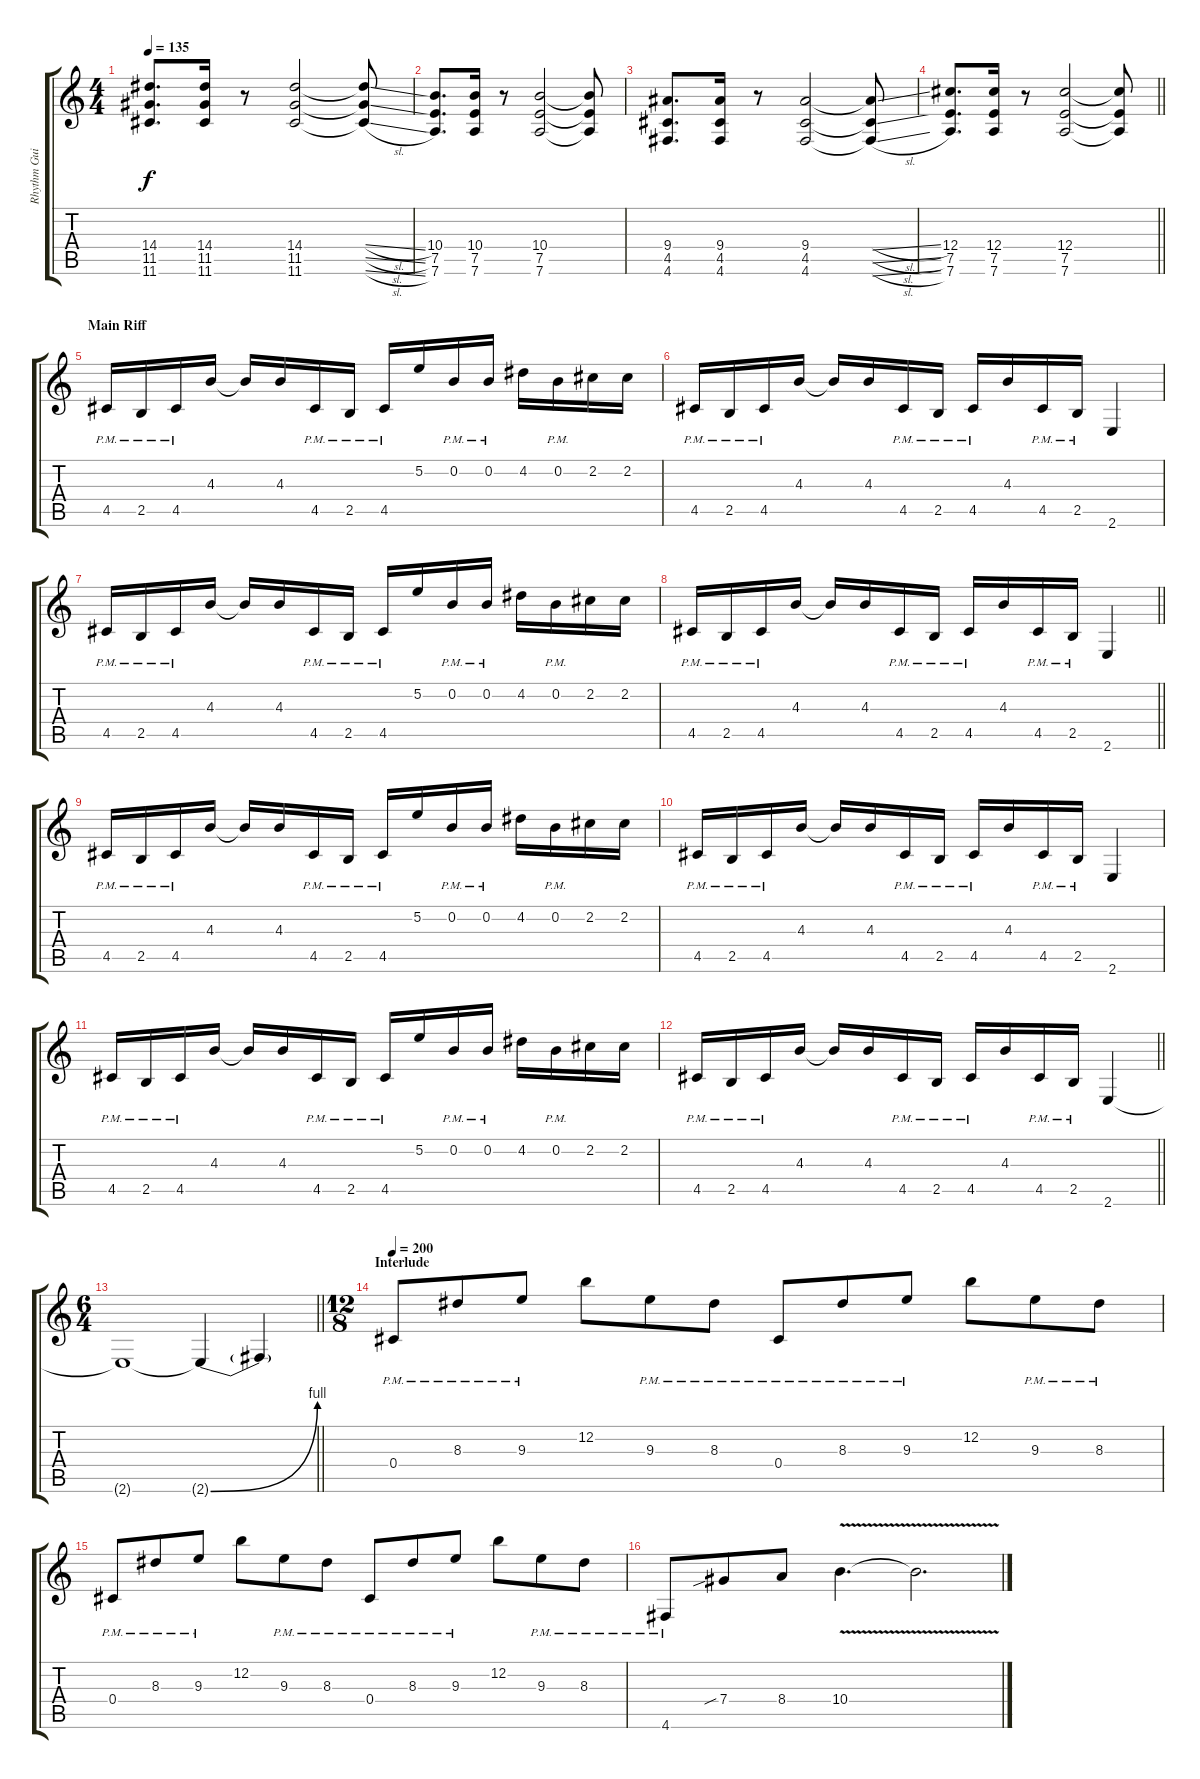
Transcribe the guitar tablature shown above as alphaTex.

\track ("Rhythm Guitar 1" "Rhythm Gui") {instrument distortionguitar}
\staff {score tabs}
\tuning (E4 B3 G3 Db3 A2 D2) {hide}
\ts (4 4)
\tempo 135
\clef g2
\ks c
(14.4 11.5 11.6).8{d dy f} (14.4 11.5 11.6).16 r.8 (14.4 11.5 11.6).2 (14.4{sl t} 11.5{sl t} 11.6{sl t}).8 |
(10.4 7.5 7.6).8{d} (10.4 7.5 7.6).16 r.8 (10.4 7.5 7.6).2 (10.4{t} 7.5{t} 7.6{t}).8 |
(9.4 4.5 4.6).8{d} (9.4 4.5 4.6).16 r.8 (9.4 4.5 4.6).2 (9.4{sl t} 4.5{sl t} 4.6{sl t}).8 |
\barLineRight lightlight
(12.4 7.5 7.6).8{d} (12.4 7.5 7.6).16 r.8 (12.4 7.5 7.6).2 (12.4{t} 7.5{t} 7.6{t}).8 |
\section ("" "Main Riff")
4.5{pm}.16 2.5{pm}.16 4.5{pm}.16 4.3.16 4.3{t}.16 4.3.16 4.5{pm}.16 2.5{pm}.16 4.5{pm}.16 5.2.16 0.2{pm}.16 0.2{pm}.16 4.2.16 0.2{pm}.16 2.2.16 2.2.16 |
4.5{pm}.16 2.5{pm}.16 4.5{pm}.16 4.3.16 4.3{t}.16 4.3.16 4.5{pm}.16 2.5{pm}.16 4.5{pm}.16 4.3.16 4.5{pm}.16 2.5{pm}.16 2.6.4 |
4.5{pm}.16 2.5{pm}.16 4.5{pm}.16 4.3.16 4.3{t}.16 4.3.16 4.5{pm}.16 2.5{pm}.16 4.5{pm}.16 5.2.16 0.2{pm}.16 0.2{pm}.16 4.2.16 0.2{pm}.16 2.2.16 2.2.16 |
\barLineRight lightlight
4.5{pm}.16 2.5{pm}.16 4.5{pm}.16 4.3.16 4.3{t}.16 4.3.16 4.5{pm}.16 2.5{pm}.16 4.5{pm}.16 4.3.16 4.5{pm}.16 2.5{pm}.16 2.6.4 |
4.5{pm}.16 2.5{pm}.16 4.5{pm}.16 4.3.16 4.3{t}.16 4.3.16 4.5{pm}.16 2.5{pm}.16 4.5{pm}.16 5.2.16 0.2{pm}.16 0.2{pm}.16 4.2.16 0.2{pm}.16 2.2.16 2.2.16 |
4.5{pm}.16 2.5{pm}.16 4.5{pm}.16 4.3.16 4.3{t}.16 4.3.16 4.5{pm}.16 2.5{pm}.16 4.5{pm}.16 4.3.16 4.5{pm}.16 2.5{pm}.16 2.6.4 |
4.5{pm}.16 2.5{pm}.16 4.5{pm}.16 4.3.16 4.3{t}.16 4.3.16 4.5{pm}.16 2.5{pm}.16 4.5{pm}.16 5.2.16 0.2{pm}.16 0.2{pm}.16 4.2.16 0.2{pm}.16 2.2.16 2.2.16 |
\barLineRight lightlight
4.5{pm}.16 2.5{pm}.16 4.5{pm}.16 4.3.16 4.3{t}.16 4.3.16 4.5{pm}.16 2.5{pm}.16 4.5{pm}.16 4.3.16 4.5{pm}.16 2.5{pm}.16 2.6.4 |
\ts (6 4)
\barLineRight lightlight
2.6{t}.1 2.6{be (bend 0 0 60 4) t}.4 2.6{t}.4 |
\ts (12 8)
\section ("" "Interlude")
\tempo 200
0.4{pm}.8 8.3{pm}.8 9.3{pm}.8 12.2.8 9.3{pm}.8 8.3{pm}.8 0.4{pm}.8 8.3{pm}.8 9.3{pm}.8 12.2.8 9.3{pm}.8 8.3{pm}.8 |
0.4{pm}.8 8.3{pm}.8 9.3{pm}.8 12.2.8 9.3{pm}.8 8.3{pm}.8 0.4{pm}.8 8.3{pm}.8 9.3{pm}.8 12.2.8 9.3{pm}.8 8.3{pm}.8 |
4.6{pm}.8 7.4{sib}.8 8.4.8 10.4{v}.4{d} 10.4{t}.2{d}
